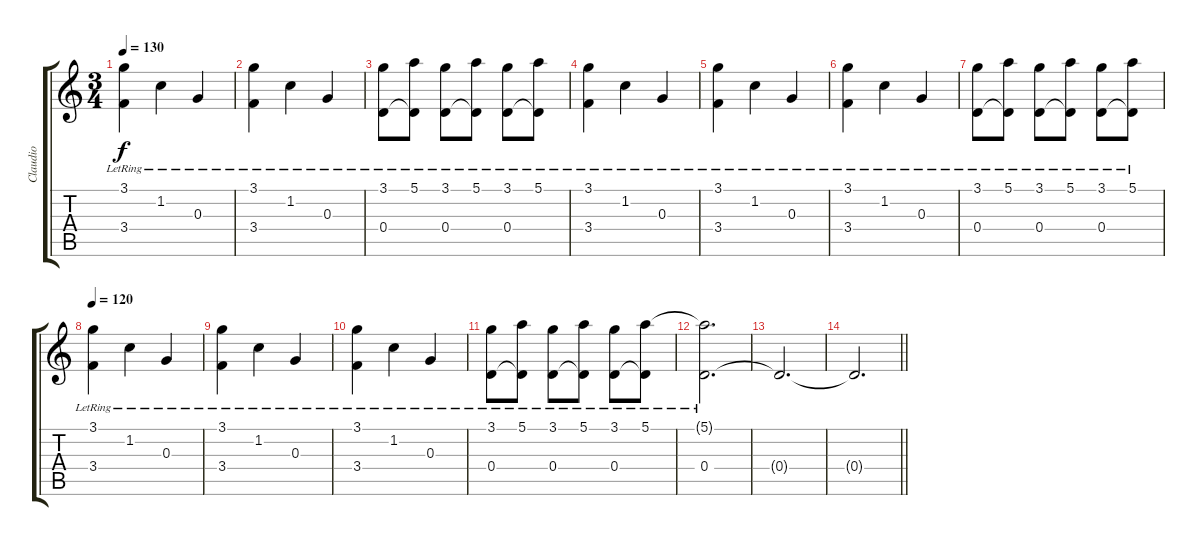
\track ("Claudio" "Claudio") {instrument overdrivenguitar}
\staff {score tabs}
\tuning (E4 B3 G3 D3 A2 D2) {hide}
\ts (3 4)
\tempo 130
\clef g2
\ks c
(3.1{lr} 3.4{lr}).4{dy f} 1.2{lr}.4 0.3{lr}.4 |
(3.1{lr} 3.4{lr}).4 1.2{lr}.4 0.3{lr}.4 |
(3.1{lr} 0.4{lr}).8 (5.1{lr} 0.4{t}).8 (3.1{lr} 0.4{lr}).8 (5.1{lr} 0.4{t}).8 (3.1{lr} 0.4{lr}).8 (5.1{lr} 0.4{t}).8 |
(3.1{lr} 3.4{lr}).4 1.2{lr}.4 0.3{lr}.4 |
(3.1{lr} 3.4{lr}).4 1.2{lr}.4 0.3{lr}.4 |
(3.1{lr} 3.4{lr}).4 1.2{lr}.4 0.3{lr}.4 |
(3.1{lr} 0.4{lr}).8 (5.1{lr} 0.4{t}).8 (3.1{lr} 0.4{lr}).8 (5.1{lr} 0.4{t}).8 (3.1{lr} 0.4{lr}).8 (5.1{lr} 0.4{t}).8 |
\tempo 120
(3.1{lr} 3.4{lr}).4 1.2{lr}.4 0.3{lr}.4 |
(3.1{lr} 3.4{lr}).4 1.2{lr}.4 0.3{lr}.4 |
(3.1{lr} 3.4{lr}).4 1.2{lr}.4 0.3{lr}.4 |
(3.1{lr} 0.4{lr}).8 (5.1{lr} 0.4{t}).8 (3.1{lr} 0.4{lr}).8 (5.1{lr} 0.4{t}).8 (3.1{lr} 0.4{lr}).8 (5.1{lr} 0.4{t}).8 |
(5.1{t} 0.4{lr}).2{d} |
0.4{t}.2{d} |
\barLineRight lightlight
0.4{t}.2{d}
